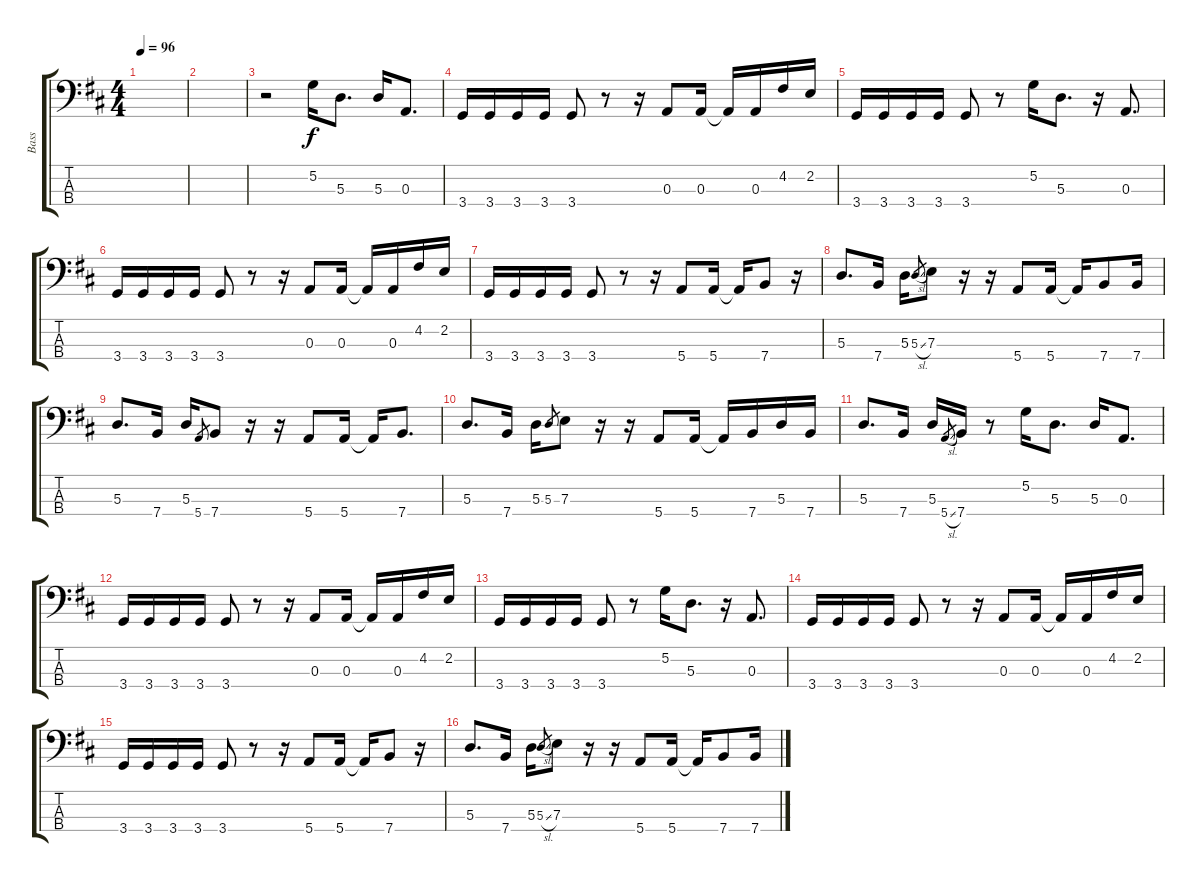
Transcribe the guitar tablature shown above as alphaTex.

\track ("Bass" "Bass") {instrument electricbassfinger}
\staff {score tabs}
\tuning (G2 D2 A1 E1) {hide}
\ts (4 4)
\tempo 96
\clef f4
\ks d
|
|
r.2 5.2.16 5.3.8{d} 5.3.16 0.3.8{d} |
3.4.16 3.4.16 3.4.16 3.4.16 3.4.8 r.8 r.16 0.3.8 0.3.16 0.3{t}.16 0.3.16 4.2.16 2.2.16 |
3.4.16 3.4.16 3.4.16 3.4.16 3.4.8 r.8 5.2.16 5.3.8{d} r.16 0.3.8{d} |
3.4.16 3.4.16 3.4.16 3.4.16 3.4.8 r.8 r.16 0.3.8 0.3.16 0.3{t}.16 0.3.16 4.2.16 2.2.16 |
3.4.16 3.4.16 3.4.16 3.4.16 3.4.8 r.8 r.16 5.4.8 5.4.16 5.4{t}.16 7.4.8 r.16 |
5.3.8{d} 7.4.16 5.3.16 5.3{sl}.8{gr} 7.3.8 r.16 r.16 5.4.8 5.4.16 5.4{t}.16 7.4.8 7.4.16 |
5.3.8{d} 7.4.16 5.3.16 5.4.8{gr} 7.4.8 r.16 r.16 5.4.8 5.4.16 5.4{t}.16 7.4.8{d} |
5.3.8{d} 7.4.16 5.3.16 5.3.8{gr} 7.3.8 r.16 r.16 5.4.8 5.4.16 5.4{t}.16 7.4.16 5.3.16 7.4.16 |
5.3.8{d} 7.4.16 5.3.16 5.4{sl}.8{gr} 7.4.16 r.8 5.2.16 5.3.8{d} 5.3.16 0.3.8{d} |
3.4.16 3.4.16 3.4.16 3.4.16 3.4.8 r.8 r.16 0.3.8 0.3.16 0.3{t}.16 0.3.16 4.2.16 2.2.16 |
3.4.16 3.4.16 3.4.16 3.4.16 3.4.8 r.8 5.2.16 5.3.8{d} r.16 0.3.8{d} |
3.4.16 3.4.16 3.4.16 3.4.16 3.4.8 r.8 r.16 0.3.8 0.3.16 0.3{t}.16 0.3.16 4.2.16 2.2.16 |
3.4.16 3.4.16 3.4.16 3.4.16 3.4.8 r.8 r.16 5.4.8 5.4.16 5.4{t}.16 7.4.8 r.16 |
5.3.8{d} 7.4.16 5.3.16 5.3{sl}.8{gr} 7.3.8 r.16 r.16 5.4.8 5.4.16 5.4{t}.16 7.4.8 7.4.16
